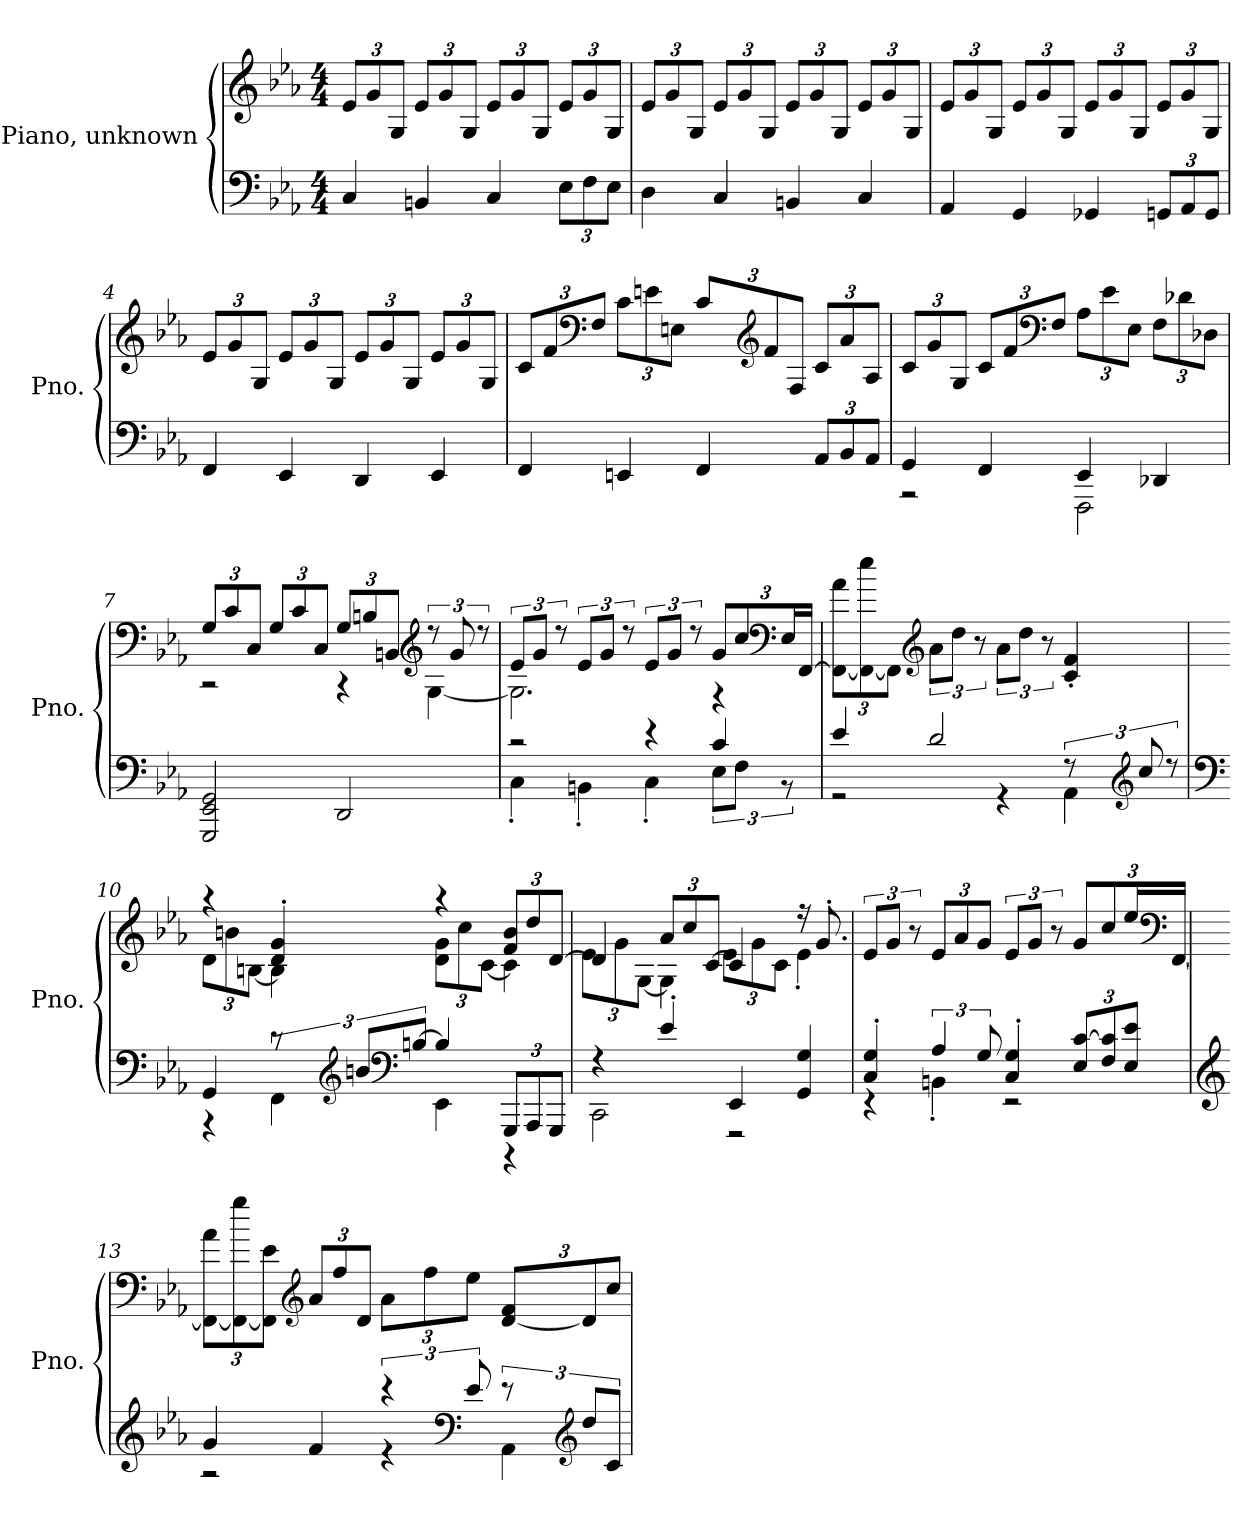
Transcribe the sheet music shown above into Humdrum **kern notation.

**kern	**kern
*part1	*part1
*staff2	*staff1
*I"Piano, unknown	*
*I'Pno.	*
*clefF4	*clefG2
*k[b-e-a-]	*k[b-e-a-]
*M4/4	*M4/4
*MM120	*MM120
*	*Xbrackettup
=1	=1
4C/	12e-/L
.	12g/
.	12G/J
4BBn/	12e-/L
.	12g/
.	12G/J
4C/	12e-/L
.	12g/
.	12G/J
*Xbrackettup	*
12E-\L	12e-/L
12F\	12g/
12E-\J	12G/J
=2	=2
4D\	12e-/L
.	12g/
.	12G/J
4C/	12e-/L
.	12g/
.	12G/J
4BBn/	12e-/L
.	12g/
.	12G/J
4C/	12e-/L
.	12g/
.	12G/J
=3	=3
4AA-/	12e-/L
.	12g/
.	12G/J
4GG/	12e-/L
.	12g/
.	12G/J
4GG-X/	12e-/L
.	12g/
.	12G/J
12GGn/L	12e-/L
12AA-/	12g/
12GG/J	12G/J
!!LO:LB:g=z
=4	=4
4FF/	12e-/L
.	12g/
.	12G/J
4EE-/	12e-/L
.	12g/
.	12G/J
4DD/	12e-/L
.	12g/
.	12G/J
4EE-/	12e-/L
.	12g/
.	12G/J
=5	=5
4FF/	12c/L
.	12f/
*	*clefF4
.	12F/J
4EEn/	12c\L
.	12en\
.	12En\J
4FF/	12c/L
*	*clefG2
.	12f/
.	12F/J
12AA-/L	12c/L
12BB-/	12a-/
12AA-/J	12A-/J
!!LO:LB:g=z
=6	=6
*^	*
4GG/	2r	12c/L
.	.	12g/
.	.	12G/J
4FF/	.	12c/L
.	.	12f/
*	*	*clefF4
.	.	12F/J
4EE-/	2FFF\	12A-\L
.	.	12e-\
.	.	12E-\J
4DD-X/	.	12F\L
.	.	12d-X\
.	.	12D-X\J
*v	*v	*
=7	=7
*	*^
2GGG/ 2EE-/ 2GG/	12G/L	2r
.	12c/	.
.	12C/J	.
.	12G/L	.
.	12c/	.
.	12C/J	.
2DD/	12G/L	4r
.	12Bn/	.
.	12BBn/J	.
*	*clefG2	*
*	*brackettup	*
.	12r	[4G\
.	12g/	.
.	12r	.
!!LO:LB:g=z	!!
=8	=8	=8
*^	*	*
2r	4C'\	12e-/L	2.G\]
.	.	12g/J	.
.	.	12r	.
.	4BBn'\	12e-/L	.
.	.	12g/J	.
.	.	12r	.
4r	4C'\	12e-/L	.
.	.	12g/J	.
.	.	12r	.
*	*brackettup	*Xbrackettup	*
4c/	12E-\L	12g/L	4r
.	12F\J	12cc/	.
*	*	*clefF4	*
.	12r	24E-/L	.
.	.	[24FF/JJ	.
*	*	*v	*v
=9	=9	=9
4e-/	2r	12FF\_ 12a-\L
.	.	12FF\_ 12ee-\
.	.	12FF\J]
*	*	*clefG2
*	*	*brackettup
2d/	.	12a-\L
.	.	12dd\J
.	.	12r
.	4r	12a-\L
.	.	12dd\J
.	.	12r
12r	4AA-\	4c/' 4f/'
*clefG2	*	*
12cc/	.	.
12r	.	.
!!LO:LB:g=z
=10	=10	=10
*clefF4	*	*
*	*	*^
*	*	*	*Xbrackettup
4GG/	4r	4r	12d\L
.	.	.	12bn\
.	.	.	[12Bn\J
12r	4FF\	4d/' 4g/'	4B\]
*clefG2	*	*	*
12bn/L	.	.	.
*clefF4	*	*	*
[12Bn/J	.	.	.
4B/]	4EE-\	4r	12d\ 12g\L
.	.	.	12cc\
.	.	.	[12c\J
*Xbrackettup	*	*	*
12GGG/L	4r	12f/ 12b/L	4c\]
12AAA-/	.	12dd/	.
12GGG/J	.	[12d/J	.
=11	=11	=11	=11
4r	2CC\	4d/]	12e-\L
.	.	.	12g\
.	.	.	[12G\J
4e-'/	.	12a-/L	4G\]
.	.	12cc/	.
.	.	[12c/J	.
4EE-/	2r	4c/]	12e-\L
.	.	.	12g\
.	.	.	12c\J
4GG/ 4G/	.	16r	4e-'\
.	.	8.g'/	.
*	*	*v	*v
!!LO:LB:g=z
=12	=12	=12
*	*	*brackettup
4C/' 4G/'	4r	12e-/L
.	.	12g/J
.	.	12r
*brackettup	*	*Xbrackettup
6A-/	4BBn'\	12e-/L
.	.	12a-/
12G/	.	12g/J
*	*	*brackettup
4C/' 4G/'	2r	12e-/L
.	.	12g/J
.	.	12r
*Xbrackettup	*	*Xbrackettup
12E-/ [12c/L	.	12g/L
12F/ 12c/]	.	12cc/
12E-/ 12e-/J	.	24ee-/L
*	*	*clefF4
.	.	[24FF/JJ
=13	=13	=13
*clefG2	*	*
4g/	2r	12FF\_ 12a-\L
.	.	12FF\_ 12gg\
.	.	12FF\] 12e-\J
*	*	*clefG2
4f/	.	12a-/L
.	.	12ff/
.	.	12d/J
*brackettup	*	*
6r	4r	12a-\L
.	.	12ff\
*clefF4	*	*
12e-/	.	12ee-\J
12r	4AA-\	[12d/ 12f/L
*clefG2	*	*
12dd/L	.	12d/]
12c/J	.	12cc/J
*v	*v	*
=	=
*-	*-
